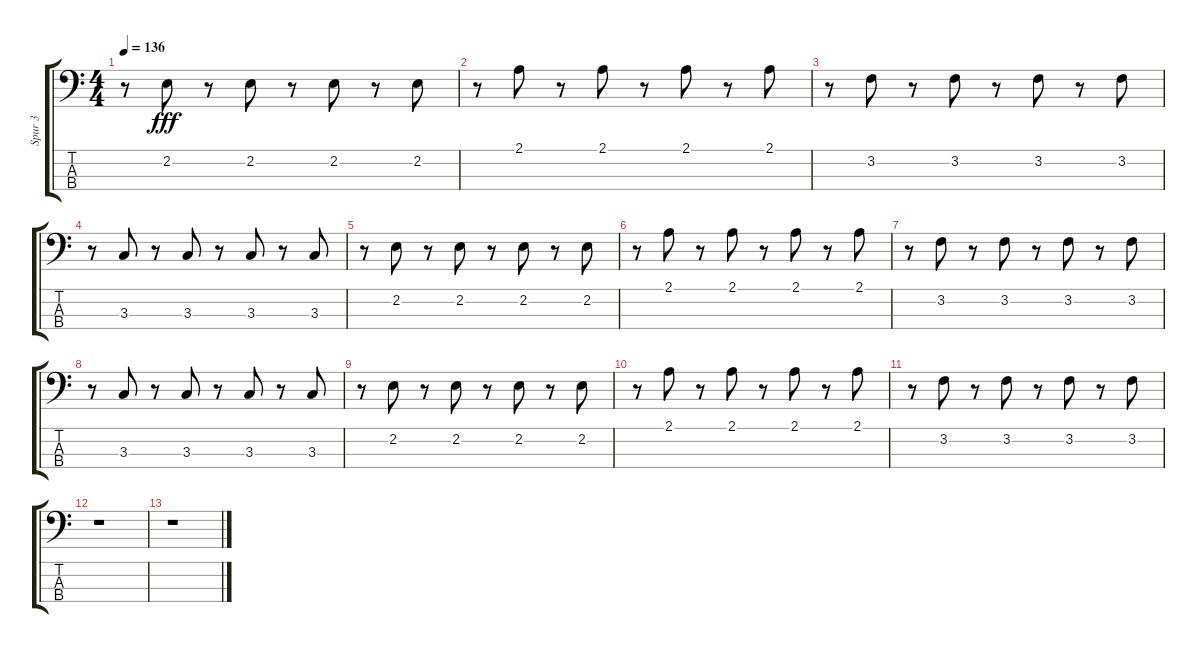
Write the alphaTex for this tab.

\track ("Spur 3" "Spur 3") {instrument synthbass2}
\staff {score tabs}
\tuning (G2 D2 A1 E1) {hide}
\ts (4 4)
\tempo 136
\clef f4
\ks c
r.8{dy fff} 2.2.8 r.8 2.2.8 r.8 2.2.8 r.8 2.2.8 |
r.8 2.1.8 r.8 2.1.8 r.8 2.1.8 r.8 2.1.8 |
r.8 3.2.8 r.8 3.2.8 r.8 3.2.8 r.8 3.2.8 |
r.8 3.3.8 r.8 3.3.8 r.8 3.3.8 r.8 3.3.8 |
r.8 2.2.8 r.8 2.2.8 r.8 2.2.8 r.8 2.2.8 |
r.8 2.1.8 r.8 2.1.8 r.8 2.1.8 r.8 2.1.8 |
r.8 3.2.8 r.8 3.2.8 r.8 3.2.8 r.8 3.2.8 |
r.8 3.3.8 r.8 3.3.8 r.8 3.3.8 r.8 3.3.8 |
r.8 2.2.8 r.8 2.2.8 r.8 2.2.8 r.8 2.2.8 |
r.8 2.1.8 r.8 2.1.8 r.8 2.1.8 r.8 2.1.8 |
r.8 3.2.8 r.8 3.2.8 r.8 3.2.8 r.8 3.2.8 |
r.1 |
r.1
